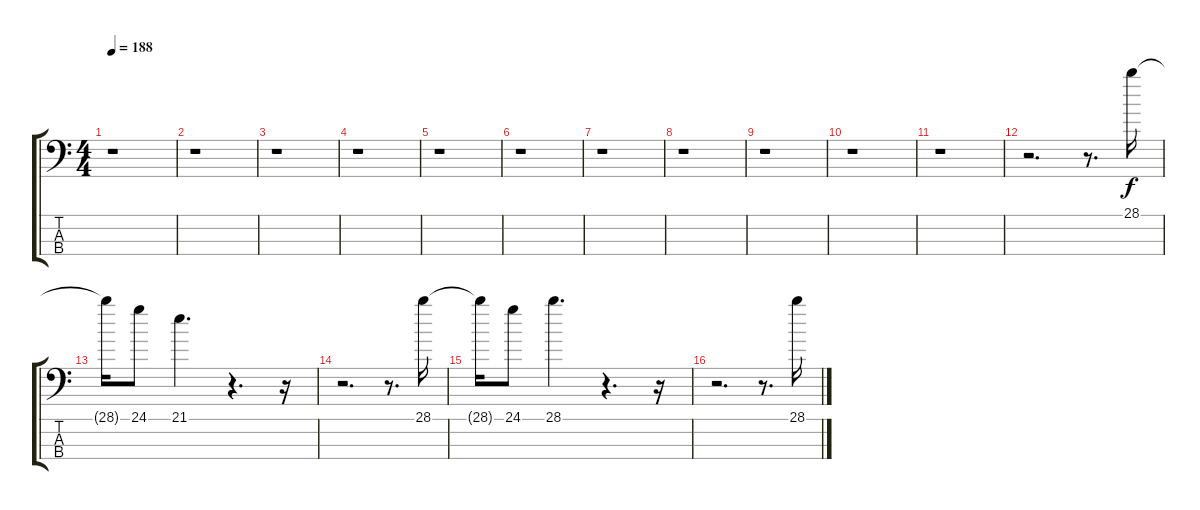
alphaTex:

\track "" {instrument synthbass1}
\staff {score tabs}
\tuning (G2 D2 A1 E1) {hide}
\ts (4 4)
\tempo 188
\clef f4
\ks c
r.1{dy f} |
r.1 |
r.1 |
r.1 |
r.1 |
r.1 |
r.1 |
r.1 |
r.1 |
r.1 |
r.1 |
r.2{d} r.8{d} 28.1.16 |
28.1{t}.16 24.1.8 21.1.4{d} r.4{d} r.16 |
r.2{d} r.8{d} 28.1.16 |
28.1{t}.16 24.1.8 28.1.4{d} r.4{d} r.16 |
r.2{d} r.8{d} 28.1.16
